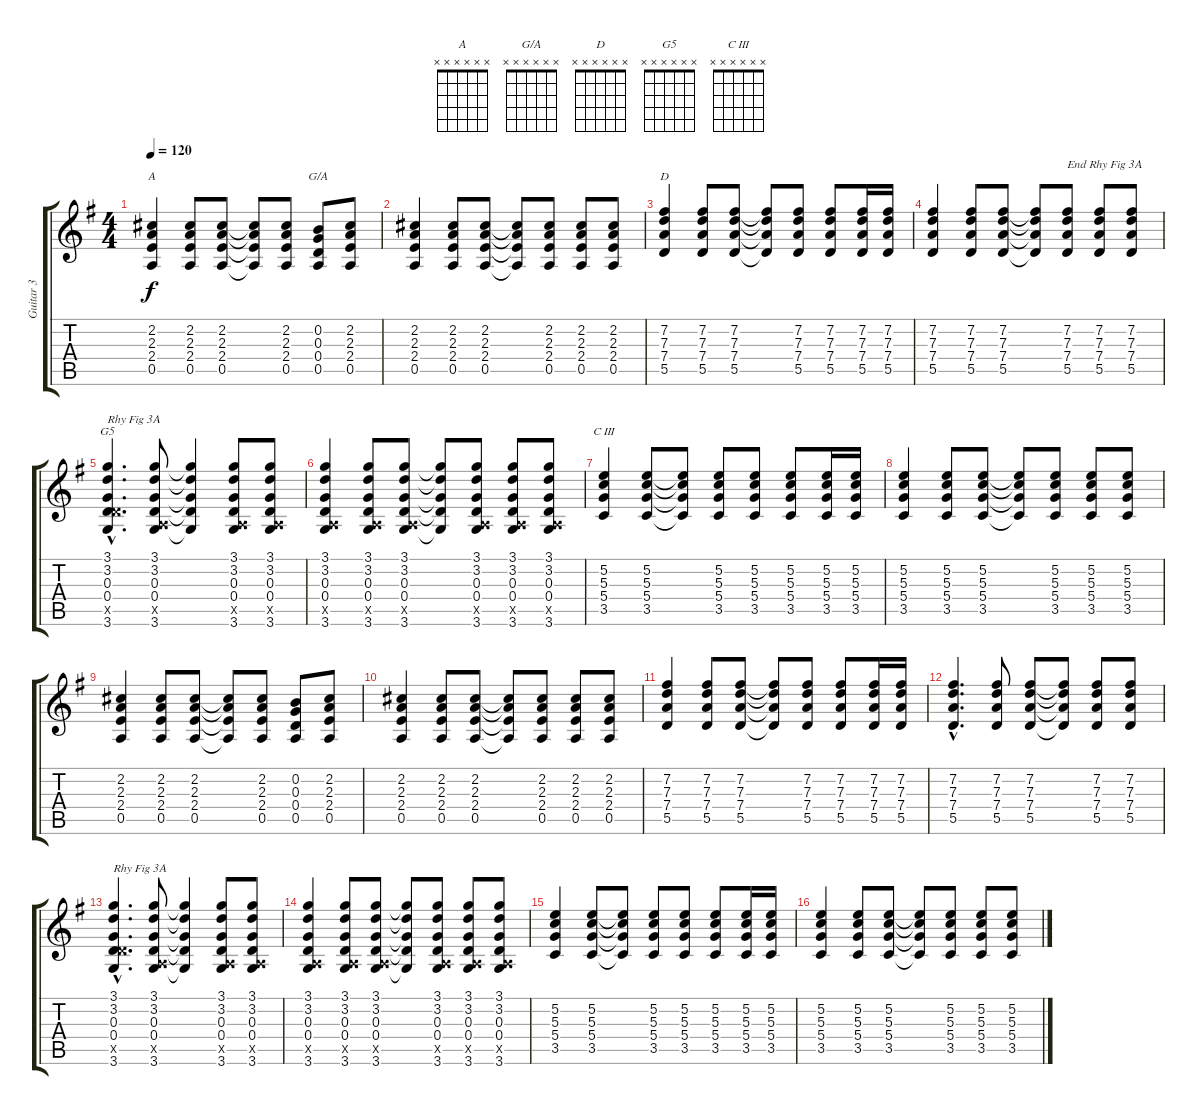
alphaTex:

\track ("Guitar 3" "Guitar 3") {instrument distortionguitar}
\staff {score tabs}
\tuning (E4 B3 G3 D3 A2 E2) {hide}
\chord ("A" x x x x x x) {firstfret 0}
\chord ("G/A" x x x x x x) {firstfret 0}
\chord ("D" x x x x x x) {firstfret 0}
\chord ("G5" x x x x x x) {firstfret 0}
\chord ("C III" x x x x x x) {firstfret 0}
\ts (4 4)
\tempo 120
\clef g2
\ks g
(2.2 2.3 2.4 0.5).4{ch "A" dy f} (2.2 2.3 2.4 0.5).8 (2.2 2.3 2.4 0.5).8 (2.2{t} 2.3{t} 2.4{t} 0.5{t}).8 (2.2 2.3 2.4 0.5).8 (0.2 0.3 0.4 0.5).8{ch "G/A"} (2.2 2.3 2.4 0.5).8 |
(2.2 2.3 2.4 0.5).4 (2.2 2.3 2.4 0.5).8 (2.2 2.3 2.4 0.5).8 (2.2{t} 2.3{t} 2.4{t} 0.5{t}).8 (2.2 2.3 2.4 0.5).8 (2.2 2.3 2.4 0.5).8 (2.2 2.3 2.4 0.5).8 |
(7.2 7.3 7.4 5.5).4{ch "D"} (7.2 7.3 7.4 5.5).8 (7.2 7.3 7.4 5.5).8 (7.2{t} 7.3{t} 7.4{t} 5.5{t}).8 (7.2 7.3 7.4 5.5).8 (7.2 7.3 7.4 5.5).8 (7.2 7.3 7.4 5.5).16 (7.2 7.3 7.4 5.5).16 |
(7.2 7.3 7.4 5.5).4 (7.2 7.3 7.4 5.5).8 (7.2 7.3 7.4 5.5).8 (7.2{t} 7.3{t} 7.4{t} 5.5{t}).8 (7.2 7.3 7.4 5.5).8{txt "End Rhy Fig 3A"} (7.2 7.3 7.4 5.5).8 (7.2 7.3 7.4 5.5).8 |
(3.1{hac} 3.2{hac} 0.3{hac} 0.4{hac} 5.5{hac x} 3.6{hac}).4{d ch "G5" txt "Rhy Fig 3A"} (3.1 3.2 0.3 0.4 0.5{x} 3.6).8 (3.1{t} 3.2{t} 0.3{t} 0.4{t} 3.6{t}).4 (3.1 3.2 0.3 0.4 0.5{x} 3.6).8 (3.1 3.2 0.3 0.4 0.5{x} 3.6).8 |
(3.1 3.2 0.3 0.4 0.5{x} 3.6).4 (3.1 3.2 0.3 0.4 0.5{x} 3.6).8 (3.1 3.2 0.3 0.4 0.5{x} 3.6).8 (3.1{t} 3.2{t} 0.3{t} 0.4{t} 3.6{t}).8 (3.1 3.2 0.3 0.4 0.5{x} 3.6).8 (3.1 3.2 0.3 0.4 0.5{x} 3.6).8 (3.1 3.2 0.3 0.4 0.5{x} 3.6).8 |
(5.2 5.3 5.4 3.5).4{ch "C III"} (5.2 5.3 5.4 3.5).8 (5.2{t} 5.3{t} 5.4{t} 3.5{t}).8 (5.2 5.3 5.4 3.5).8 (5.2 5.3 5.4 3.5).8 (5.2 5.3 5.4 3.5).8 (5.2 5.3 5.4 3.5).16 (5.2 5.3 5.4 3.5).16 |
(5.2 5.3 5.4 3.5).4 (5.2 5.3 5.4 3.5).8 (5.2 5.3 5.4 3.5).8 (5.2{t} 5.3{t} 5.4{t} 3.5{t}).8 (5.2 5.3 5.4 3.5).8 (5.2 5.3 5.4 3.5).8 (5.2 5.3 5.4 3.5).8 |
(2.2 2.3 2.4 0.5).4 (2.2 2.3 2.4 0.5).8 (2.2 2.3 2.4 0.5).8 (2.2{t} 2.3{t} 2.4{t} 0.5{t}).8 (2.2 2.3 2.4 0.5).8 (0.2 0.3 0.4 0.5).8 (2.2 2.3 2.4 0.5).8 |
(2.2 2.3 2.4 0.5).4 (2.2 2.3 2.4 0.5).8 (2.2 2.3 2.4 0.5).8 (2.2{t} 2.3{t} 2.4{t} 0.5{t}).8 (2.2 2.3 2.4 0.5).8 (2.2 2.3 2.4 0.5).8 (2.2 2.3 2.4 0.5).8 |
(7.2 7.3 7.4 5.5).4 (7.2 7.3 7.4 5.5).8 (7.2 7.3 7.4 5.5).8 (7.2{t} 7.3{t} 7.4{t} 5.5{t}).8 (7.2 7.3 7.4 5.5).8 (7.2 7.3 7.4 5.5).8 (7.2 7.3 7.4 5.5).16 (7.2 7.3 7.4 5.5).16 |
(7.2{hac} 7.3{hac} 7.4{hac} 5.5{hac}).4{d} (7.2 7.3 7.4 5.5).8 (7.2 7.3 7.4 5.5).8 (7.2{t} 7.3{t} 7.4{t} 5.5{t}).8 (7.2 7.3 7.4 5.5).8 (7.2 7.3 7.4 5.5).8 |
(3.1{hac} 3.2{hac} 0.3{hac} 0.4{hac} 5.5{hac x} 3.6{hac}).4{d txt "Rhy Fig 3A" volume 11 instrument distortionguitar} (3.1 3.2 0.3 0.4 0.5{x} 3.6).8 (3.1{t} 3.2{t} 0.3{t} 0.4{t} 3.6{t}).4 (3.1 3.2 0.3 0.4 0.5{x} 3.6).8 (3.1 3.2 0.3 0.4 0.5{x} 3.6).8 |
(3.1 3.2 0.3 0.4 0.5{x} 3.6).4 (3.1 3.2 0.3 0.4 0.5{x} 3.6).8 (3.1 3.2 0.3 0.4 0.5{x} 3.6).8 (3.1{t} 3.2{t} 0.3{t} 0.4{t} 3.6{t}).8 (3.1 3.2 0.3 0.4 0.5{x} 3.6).8 (3.1 3.2 0.3 0.4 0.5{x} 3.6).8 (3.1 3.2 0.3 0.4 0.5{x} 3.6).8 |
(5.2 5.3 5.4 3.5).4 (5.2 5.3 5.4 3.5).8 (5.2{t} 5.3{t} 5.4{t} 3.5{t}).8 (5.2 5.3 5.4 3.5).8 (5.2 5.3 5.4 3.5).8 (5.2 5.3 5.4 3.5).8 (5.2 5.3 5.4 3.5).16 (5.2 5.3 5.4 3.5).16 |
(5.2 5.3 5.4 3.5).4 (5.2 5.3 5.4 3.5).8 (5.2 5.3 5.4 3.5).8 (5.2{t} 5.3{t} 5.4{t} 3.5{t}).8 (5.2 5.3 5.4 3.5).8 (5.2 5.3 5.4 3.5).8 (5.2 5.3 5.4 3.5).8
